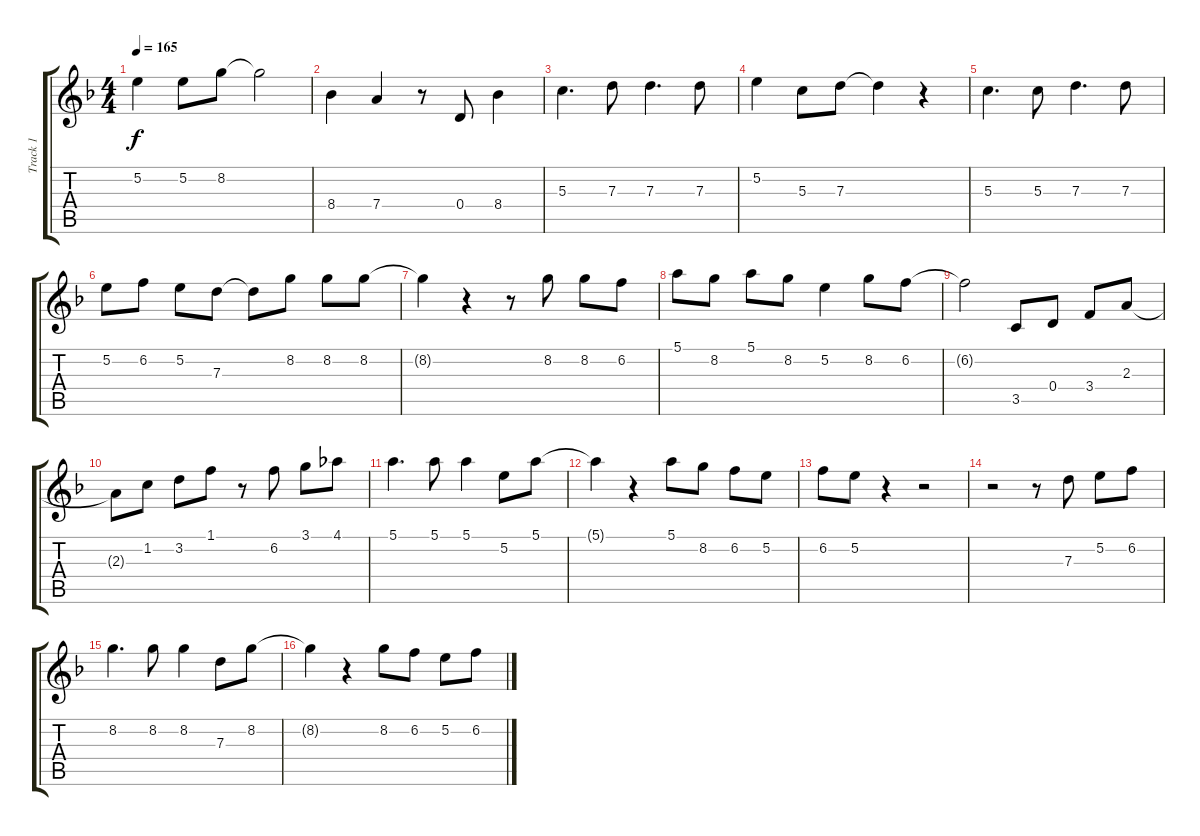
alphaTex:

\track ("Track 1" "Track 1") {instrument electricguitarjazz}
\staff {score tabs}
\tuning (E4 B3 G3 D3 A2 E2) {hide}
\ts (4 4)
\tempo 165
\clef g2
\ks f
5.2.4{dy f} 5.2.8 8.2.8 8.2{t}.2 |
8.4.4 7.4.4 r.8 0.4.8 8.4.4 |
5.3.4{d} 7.3.8 7.3.4{d} 7.3.8 |
5.2.4 5.3.8 7.3.8 7.3{t}.4 r.4 |
5.3.4{d} 5.3.8 7.3.4{d} 7.3.8 |
5.2.8 6.2.8 5.2.8 7.3.8 7.3{t}.8 8.2.8 8.2.8 8.2.8 |
8.2{t}.4 r.4 r.8 8.2.8 8.2.8 6.2.8 |
5.1.8 8.2.8 5.1.8 8.2.8 5.2.4 8.2.8 6.2.8 |
6.2{t}.2 3.5.8 0.4.8 3.4.8 2.3.8 |
2.3{t}.8 1.2.8 3.2.8 1.1.8 r.8 6.2.8 3.1.8 4.1.8 |
5.1.4{d} 5.1.8 5.1.4 5.2.8 5.1.8 |
5.1{t}.4 r.4 5.1.8 8.2.8 6.2.8 5.2.8 |
6.2.8 5.2.8 r.4 r.2 |
r.2 r.8 7.3.8 5.2.8 6.2.8 |
8.2.4{d} 8.2.8 8.2.4 7.3.8 8.2.8 |
8.2{t}.4 r.4 8.2.8 6.2.8 5.2.8 6.2.8
